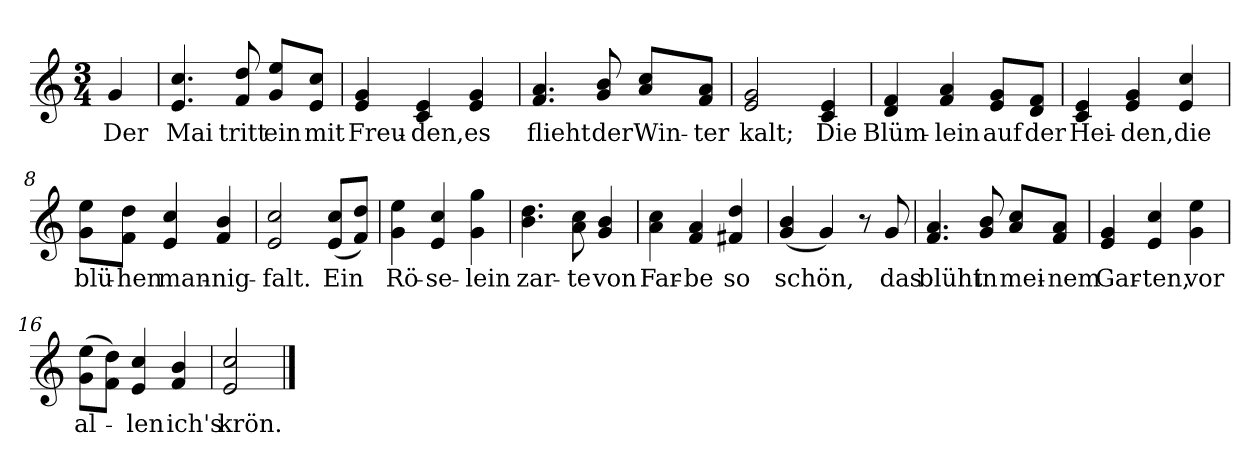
**kern	**text
*part1	*part1
*staff1	*staff1
!!LO:PB:g=z
*clefG2	*
*k[]	*
*C:	*
*M3/4	*
=1	=1
!	!LO:LY:b:color=#000000
4gi/	Der
=2	=2
!	!LO:LY:b:color=#000000
4.ei/ 4.cci	Mai
!	!LO:LY:b:color=#000000
8fi/ 8ddi	tritt
!	!LO:LY:b:color=#000000
8gi/ 8eeiL	ein
!	!LO:LY:b:color=#000000
8ei/ 8cciJ	mit
=3	=3
!	!LO:LY:b:color=#000000
4ei/ 4gi	Freu-
!	!LO:LY:b:color=#000000
4ci/ 4ei	-den,
!	!LO:LY:b:color=#000000
4ei/ 4gi	es
=4	=4
!	!LO:LY:b:color=#000000
4.fi/ 4.ai	flieht
!	!LO:LY:b:color=#000000
8gi/ 8bi	der
!	!LO:LY:b:color=#000000
8ai/ 8cciL	Win-
!	!LO:LY:b:color=#000000
8fi/ 8aiJ	-ter
=5	=5
!	!LO:LY:b:color=#000000
2ei/ 2gi	kalt;
!	!LO:LY:b:color=#000000
4ci/ 4ei	Die
=6	=6
!	!LO:LY:b:color=#000000
4di/ 4fi	Blüm-
!	!LO:LY:b:color=#000000
4fi/ 4ai	-lein
!	!LO:LY:b:color=#000000
8ei/ 8giL	auf
!	!LO:LY:b:color=#000000
8di/ 8fiJ	der
!!LO:LB:g=z
=7	=7
!	!LO:LY:b:color=#000000
4ci/ 4ei	Hei-
!	!LO:LY:b:color=#000000
4ei/ 4gi	-den,
!	!LO:LY:b:color=#000000
4ei/ 4cci	die
=8	=8
!	!LO:LY:b:color=#000000
8gi\ 8eeiL	blü-
!	!LO:LY:b:color=#000000
8fi\ 8ddiJ	-hen
!	!LO:LY:b:color=#000000
4ei/ 4cci	man-
!	!LO:LY:b:color=#000000
4fi/ 4bi	-nig-
=9	=9
!	!LO:LY:b:color=#000000
2ei/ 2cci	-falt.
!	!LO:LY:b:color=#000000
(8ei/ 8cciL	Ein
8fi/ 8ddiJ)	.
=10	=10
!	!LO:LY:b:color=#000000
4gi\ 4eei	Rö-
!	!LO:LY:b:color=#000000
4ei/ 4cci	-se-
!	!LO:LY:b:color=#000000
4gi\ 4ggi	-lein
=11	=11
!	!LO:LY:b:color=#000000
4.bi\ 4.ddi	zar-
!	!LO:LY:b:color=#000000
8ai\ 8cci	-te
!	!LO:LY:b:color=#000000
4gi/ 4bi	von
=12	=12
!	!LO:LY:b:color=#000000
4ai\ 4cci	Far-
!	!LO:LY:b:color=#000000
4fi/ 4ai	-be
!	!LO:LY:b:color=#000000
4f#Xi/ 4ddi	so
!!LO:LB:g=z
=13	=13
!	!LO:LY:b:color=#000000
(4gi/ 4bi	schön,
4gi/)	.
8r	.
!	!LO:LY:b:color=#000000
8gi/	das
=14	=14
!	!LO:LY:b:color=#000000
4.fi/ 4.ai	blüht
!	!LO:LY:b:color=#000000
8gi/ 8bi	in
!	!LO:LY:b:color=#000000
8ai/ 8cciL	mei-
!	!LO:LY:b:color=#000000
8fi/ 8aiJ	-nem
=15	=15
!	!LO:LY:b:color=#000000
4ei/ 4gi	Gar-
!	!LO:LY:b:color=#000000
4ei/ 4cci	-ten,
!	!LO:LY:b:color=#000000
4gi\ 4eei	vor
=16	=16
!	!LO:LY:b:color=#000000
(8gi\ 8eeiL	al-
8fi\ 8ddiJ)	.
!	!LO:LY:b:color=#000000
4ei/ 4cci	-len
!	!LO:LY:b:color=#000000
4fi/ 4bi	ich's
=17	=17
!	!LO:LY:b:color=#000000
2ei/ 2cci	krön.
==	==
*-	*-
